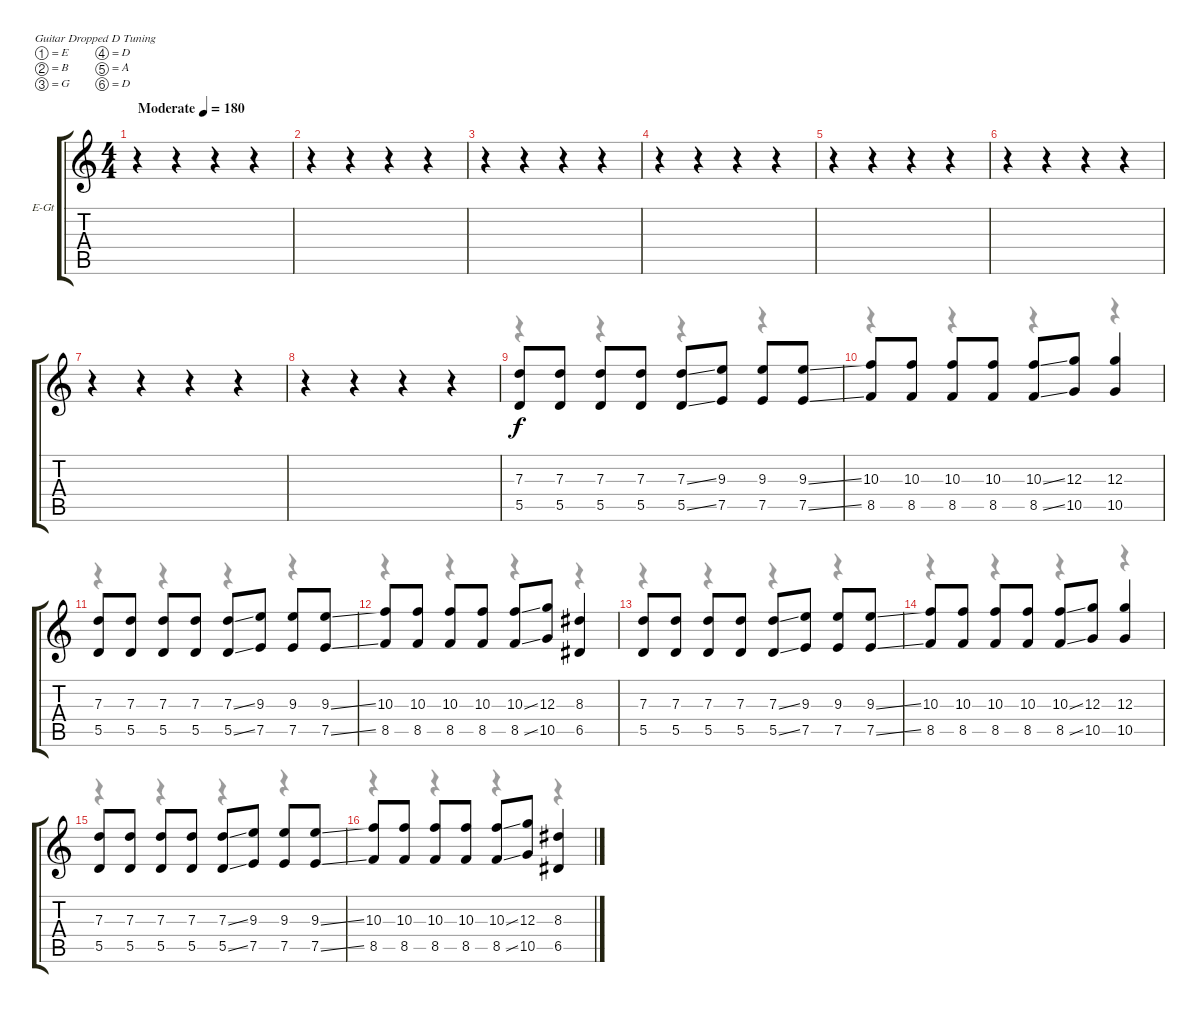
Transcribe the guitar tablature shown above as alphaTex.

\bracketExtendMode groupsimilarinstruments
\firstSystemTrackNameOrientation horizontal
\otherSystemsTrackNameOrientation horizontal
\track ("Æ®ï¿½ï¿½ 2" "E-Gt") {instrument overdrivenguitar}
\staff {score tabs}
\tuning (E4 B3 G3 D3 A2 D2)
\voice
\ts (4 4)
\beaming (8 2 2 2 2)
\tempo (180 "Moderate")
\clef g2
\ks c
r.4{dy f instrument overdrivenguitar} r.4 r.4 r.4 |
r.4 r.4 r.4 r.4 |
r.4 r.4 r.4 r.4 |
r.4 r.4 r.4 r.4 |
r.4 r.4 r.4 r.4 |
r.4 r.4 r.4 r.4 |
r.4 r.4 r.4 r.4 |
r.4 r.4 r.4 r.4 |
(7.3 5.5).8 (7.3 5.5).8 (7.3 5.5).8 (7.3 5.5).8 (7.3{ss} 5.5{ss}).8 (9.3 7.5).8 (9.3 7.5).8 (9.3{ss} 7.5{ss}).8 |
(10.3 8.5).8 (10.3 8.5).8 (10.3 8.5).8 (10.3 8.5).8 (10.3{ss} 8.5{ss}).8 (12.3 10.5).8 (12.3 10.5).4 |
(7.3 5.5).8 (7.3 5.5).8 (7.3 5.5).8 (7.3 5.5).8 (7.3{ss} 5.5{ss}).8 (9.3 7.5).8 (9.3 7.5).8 (9.3{ss} 7.5{ss}).8 |
(10.3 8.5).8 (10.3 8.5).8 (10.3 8.5).8 (10.3 8.5).8 (10.3{ss} 8.5{ss}).8 (12.3 10.5).8 (8.3 6.5).4 |
(7.3 5.5).8 (7.3 5.5).8 (7.3 5.5).8 (7.3 5.5).8 (7.3{ss} 5.5{ss}).8 (9.3 7.5).8 (9.3 7.5).8 (9.3{ss} 7.5{ss}).8 |
(10.3 8.5).8 (10.3 8.5).8 (10.3 8.5).8 (10.3 8.5).8 (10.3{ss} 8.5{ss}).8 (12.3 10.5).8 (12.3 10.5).4 |
(7.3 5.5).8 (7.3 5.5).8 (7.3 5.5).8 (7.3 5.5).8 (7.3{ss} 5.5{ss}).8 (9.3 7.5).8 (9.3 7.5).8 (9.3{ss} 7.5{ss}).8 |
(10.3 8.5).8 (10.3 8.5).8 (10.3 8.5).8 (10.3 8.5).8 (10.3{ss} 8.5{ss}).8 (12.3 10.5).8 (8.3 6.5).4
\voice
\clef g2
\ottava regular
\simile none
\ks c
r.4{dy mf} r.4 r.4 r.4 |
r.4 r.4 r.4 r.4 |
r.4 r.4 r.4 r.4 |
r.4 r.4 r.4 r.4 |
r.4 r.4 r.4 r.4 |
r.4 r.4 r.4 r.4 |
r.4 r.4 r.4 r.4 |
r.4 r.4 r.4 r.4 |
r.4 r.4 r.4 r.4 |
r.4 r.4 r.4 r.4 |
r.4 r.4 r.4 r.4 |
r.4 r.4 r.4 r.4 |
r.4 r.4 r.4 r.4 |
r.4 r.4 r.4 r.4 |
r.4 r.4 r.4 r.4 |
r.4 r.4 r.4 r.4
